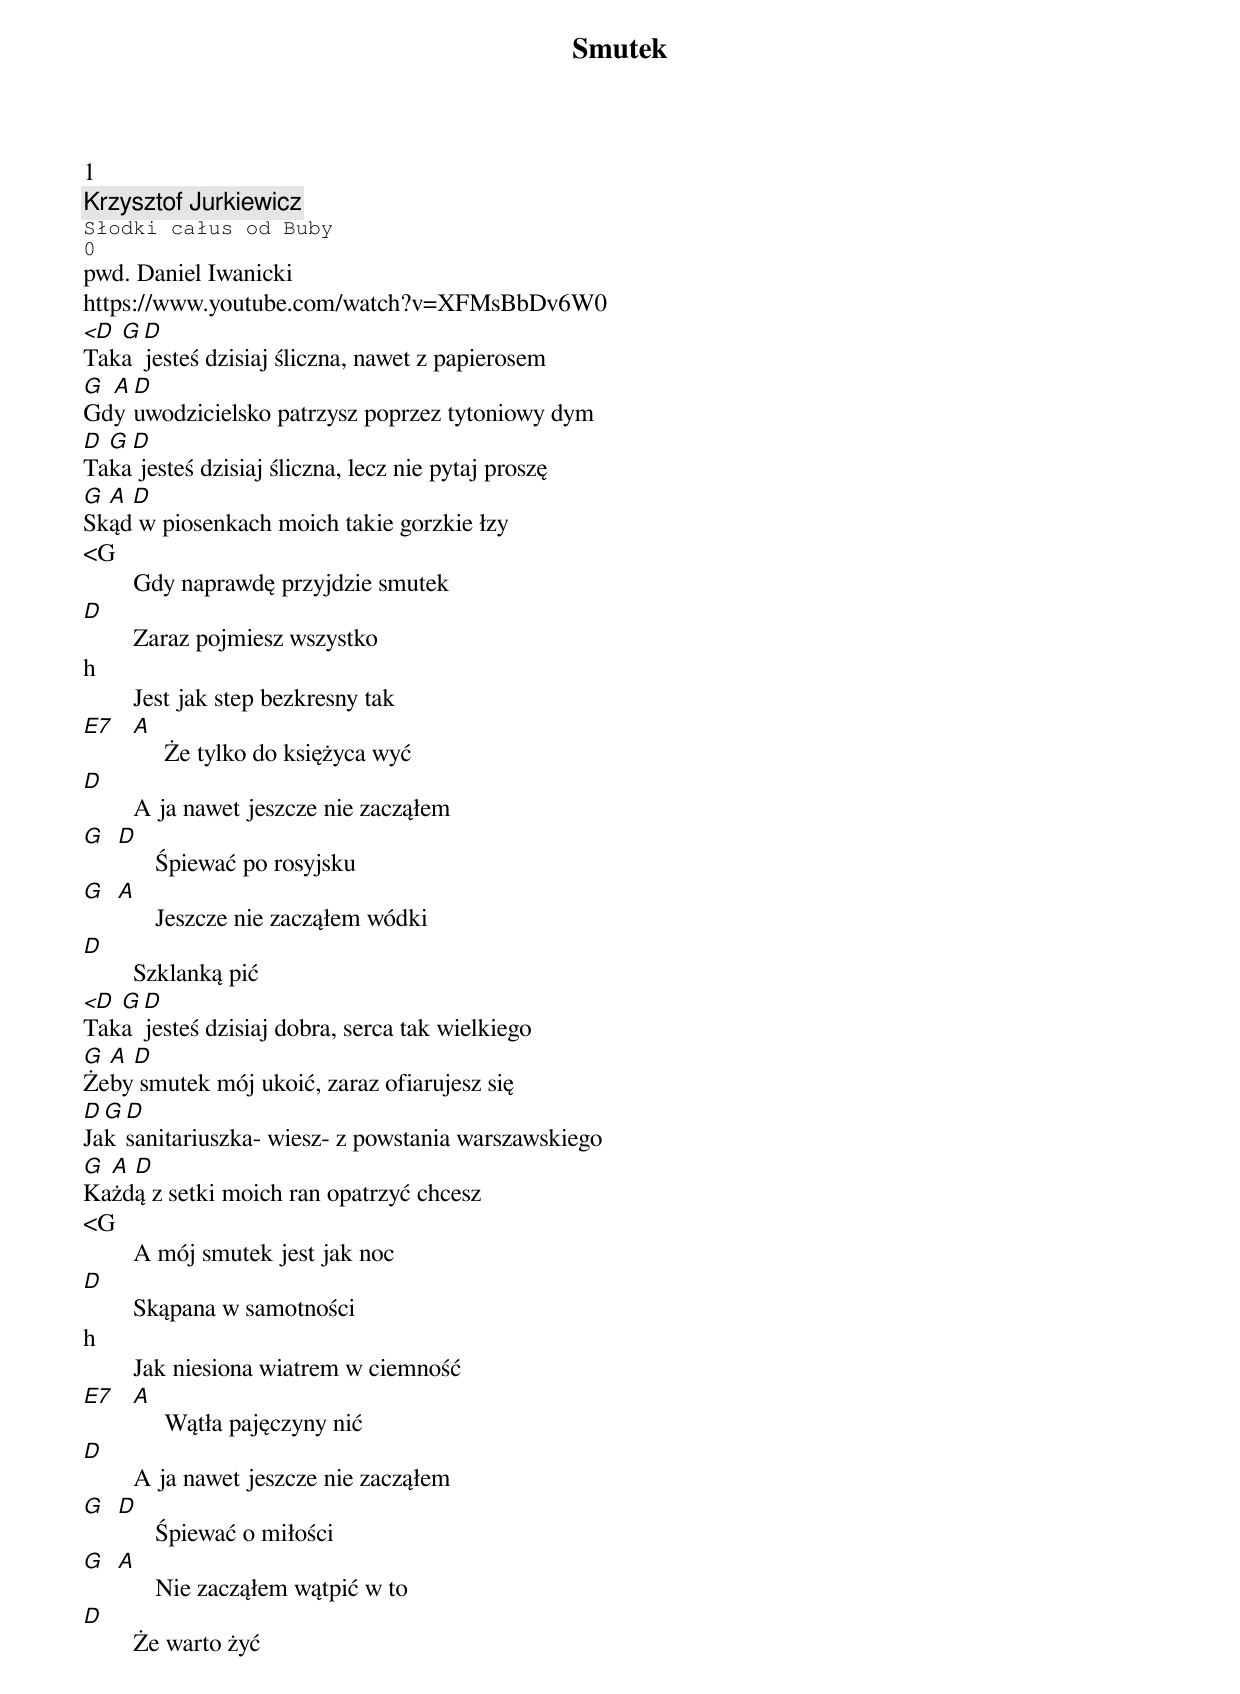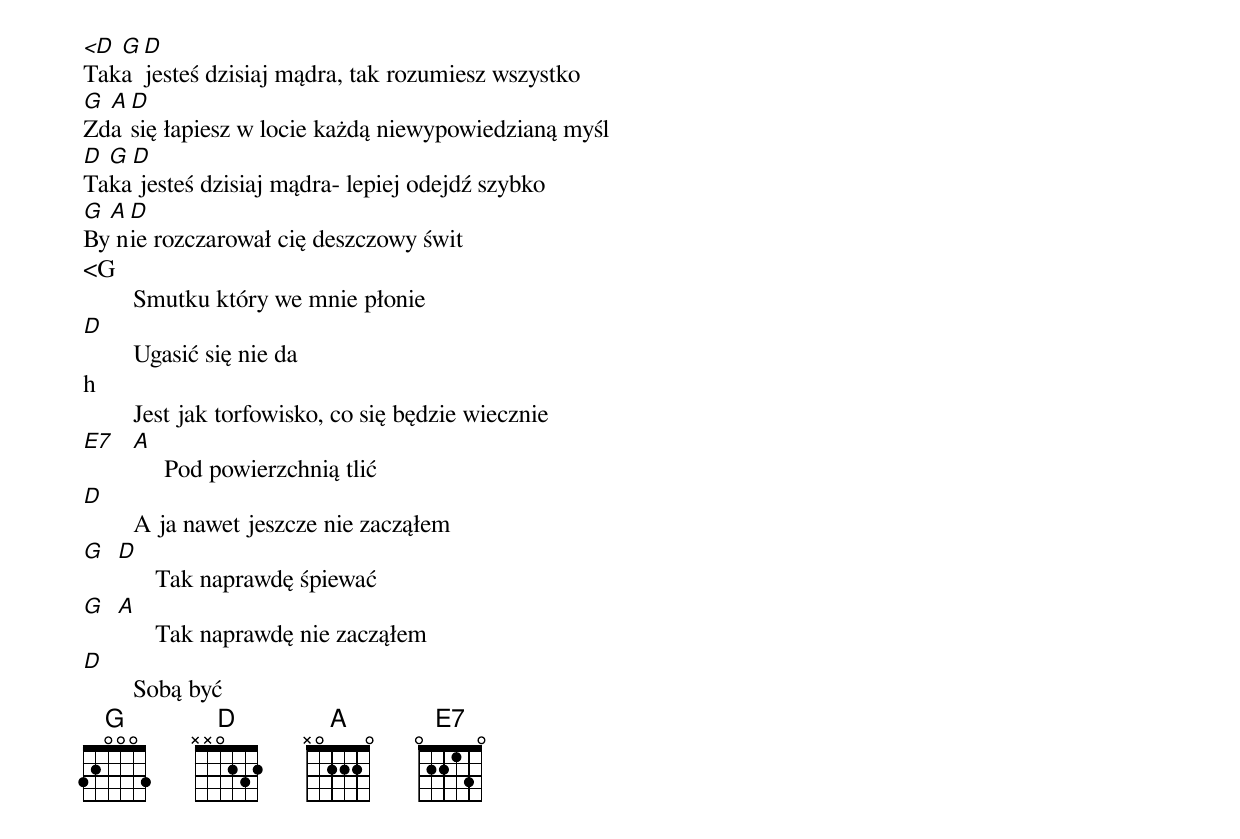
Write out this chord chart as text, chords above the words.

Smutek
1
Krzysztof Jurkiewicz
Słodki całus od Buby
0
pwd. Daniel Iwanicki
https://www.youtube.com/watch?v=XFMsBbDv6W0
<D G D
Taka jesteś dzisiaj śliczna, nawet z papierosem
G A D
Gdy uwodzicielsko patrzysz poprzez tytoniowy dym
D G D
Taka jesteś dzisiaj śliczna, lecz nie pytaj proszę
G A D
Skąd w piosenkach moich takie gorzkie łzy
<G
	Gdy naprawdę przyjdzie smutek
D
	Zaraz pojmiesz wszystko
h
	Jest jak step bezkresny tak
E7 A
	Że tylko do księżyca wyć
D
	A ja nawet jeszcze nie zacząłem
G D
	Śpiewać po rosyjsku
G A
	Jeszcze nie zacząłem wódki
D
	Szklanką pić
<D G D
Taka jesteś dzisiaj dobra, serca tak wielkiego
G A D
Żeby smutek mój ukoić, zaraz ofiarujesz się
D G D
Jak sanitariuszka- wiesz- z powstania warszawskiego
G A D
Każdą z setki moich ran opatrzyć chcesz
<G
	A mój smutek jest jak noc
D
	Skąpana w samotności
h
	Jak niesiona wiatrem w ciemność
E7 A
	Wątła pajęczyny nić
D
	A ja nawet jeszcze nie zacząłem
G D
	Śpiewać o miłości
G A
	Nie zacząłem wątpić w to
D
	Że warto żyć
<D G D
Taka jesteś dzisiaj mądra, tak rozumiesz wszystko
G A D
Zda się łapiesz w locie każdą niewypowiedzianą myśl
D G D
Taka jesteś dzisiaj mądra- lepiej odejdź szybko
G A D
By nie rozczarował cię deszczowy świt
<G
	Smutku który we mnie płonie
D
	Ugasić się nie da
h
	Jest jak torfowisko, co się będzie wiecznie
E7 A
	Pod powierzchnią tlić
D
	A ja nawet jeszcze nie zacząłem
G D
	Tak naprawdę śpiewać
G A
	Tak naprawdę nie zacząłem
D
	Sobą być
